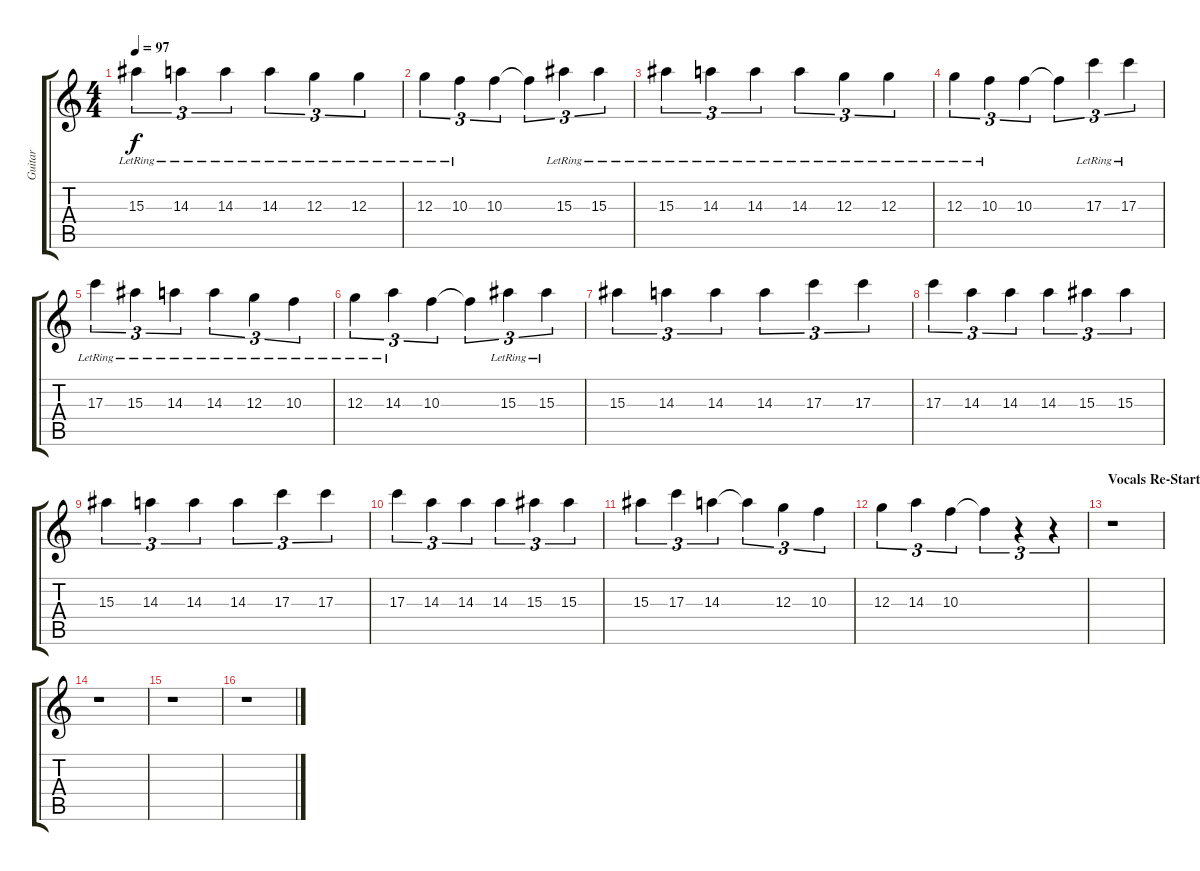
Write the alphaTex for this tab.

\track ("Guitar" "Guitar") {instrument electricguitarjazz}
\staff {score tabs}
\tuning (E4 B3 G3 D3 A2 E2) {hide}
\ts (4 4)
\tempo 97
\clef g2
\ks c
15.3{lr}.4{tu (3 2) dy f} 14.3{lr}.4{tu (3 2)} 14.3{lr}.4{tu (3 2)} 14.3{lr}.4{tu (3 2)} 12.3{lr}.4{tu (3 2)} 12.3{lr}.4{tu (3 2)} |
12.3{lr}.4{tu (3 2)} 10.3{lr}.4{tu (3 2)} 10.3.4{tu (3 2)} 10.3{t}.4{tu (3 2)} 15.3{lr}.4{tu (3 2)} 15.3{lr}.4{tu (3 2)} |
15.3{lr}.4{tu (3 2)} 14.3{lr}.4{tu (3 2)} 14.3{lr}.4{tu (3 2)} 14.3{lr}.4{tu (3 2)} 12.3{lr}.4{tu (3 2)} 12.3{lr}.4{tu (3 2)} |
12.3{lr}.4{tu (3 2)} 10.3{lr}.4{tu (3 2)} 10.3.4{tu (3 2)} 10.3{t}.4{tu (3 2)} 17.3{lr}.4{tu (3 2)} 17.3{lr}.4{tu (3 2)} |
17.3{lr}.4{tu (3 2)} 15.3{lr}.4{tu (3 2)} 14.3{lr}.4{tu (3 2)} 14.3{lr}.4{tu (3 2)} 12.3{lr}.4{tu (3 2)} 10.3{lr}.4{tu (3 2)} |
12.3{lr}.4{tu (3 2)} 14.3{lr}.4{tu (3 2)} 10.3.4{tu (3 2)} 10.3{t}.4{tu (3 2)} 15.3{lr}.4{tu (3 2)} 15.3{lr}.4{tu (3 2)} |
15.3.4{tu (3 2)} 14.3.4{tu (3 2)} 14.3.4{tu (3 2)} 14.3.4{tu (3 2)} 17.3.4{tu (3 2)} 17.3.4{tu (3 2)} |
17.3.4{tu (3 2)} 14.3.4{tu (3 2)} 14.3.4{tu (3 2)} 14.3.4{tu (3 2)} 15.3.4{tu (3 2)} 15.3.4{tu (3 2)} |
15.3.4{tu (3 2)} 14.3.4{tu (3 2)} 14.3.4{tu (3 2)} 14.3.4{tu (3 2)} 17.3.4{tu (3 2)} 17.3.4{tu (3 2)} |
17.3.4{tu (3 2)} 14.3.4{tu (3 2)} 14.3.4{tu (3 2)} 14.3.4{tu (3 2)} 15.3.4{tu (3 2)} 15.3.4{tu (3 2)} |
15.3.4{tu (3 2)} 17.3.4{tu (3 2)} 14.3.4{tu (3 2)} 14.3{t}.4{tu (3 2)} 12.3.4{tu (3 2)} 10.3.4{tu (3 2)} |
12.3.4{tu (3 2)} 14.3.4{tu (3 2)} 10.3.4{tu (3 2)} 10.3{t}.4{tu (3 2)} r.4{tu (3 2)} r.4{tu (3 2)} |
\section ("" "Vocals Re-Starts")
r.1 |
r.1 |
r.1 |
r.1
